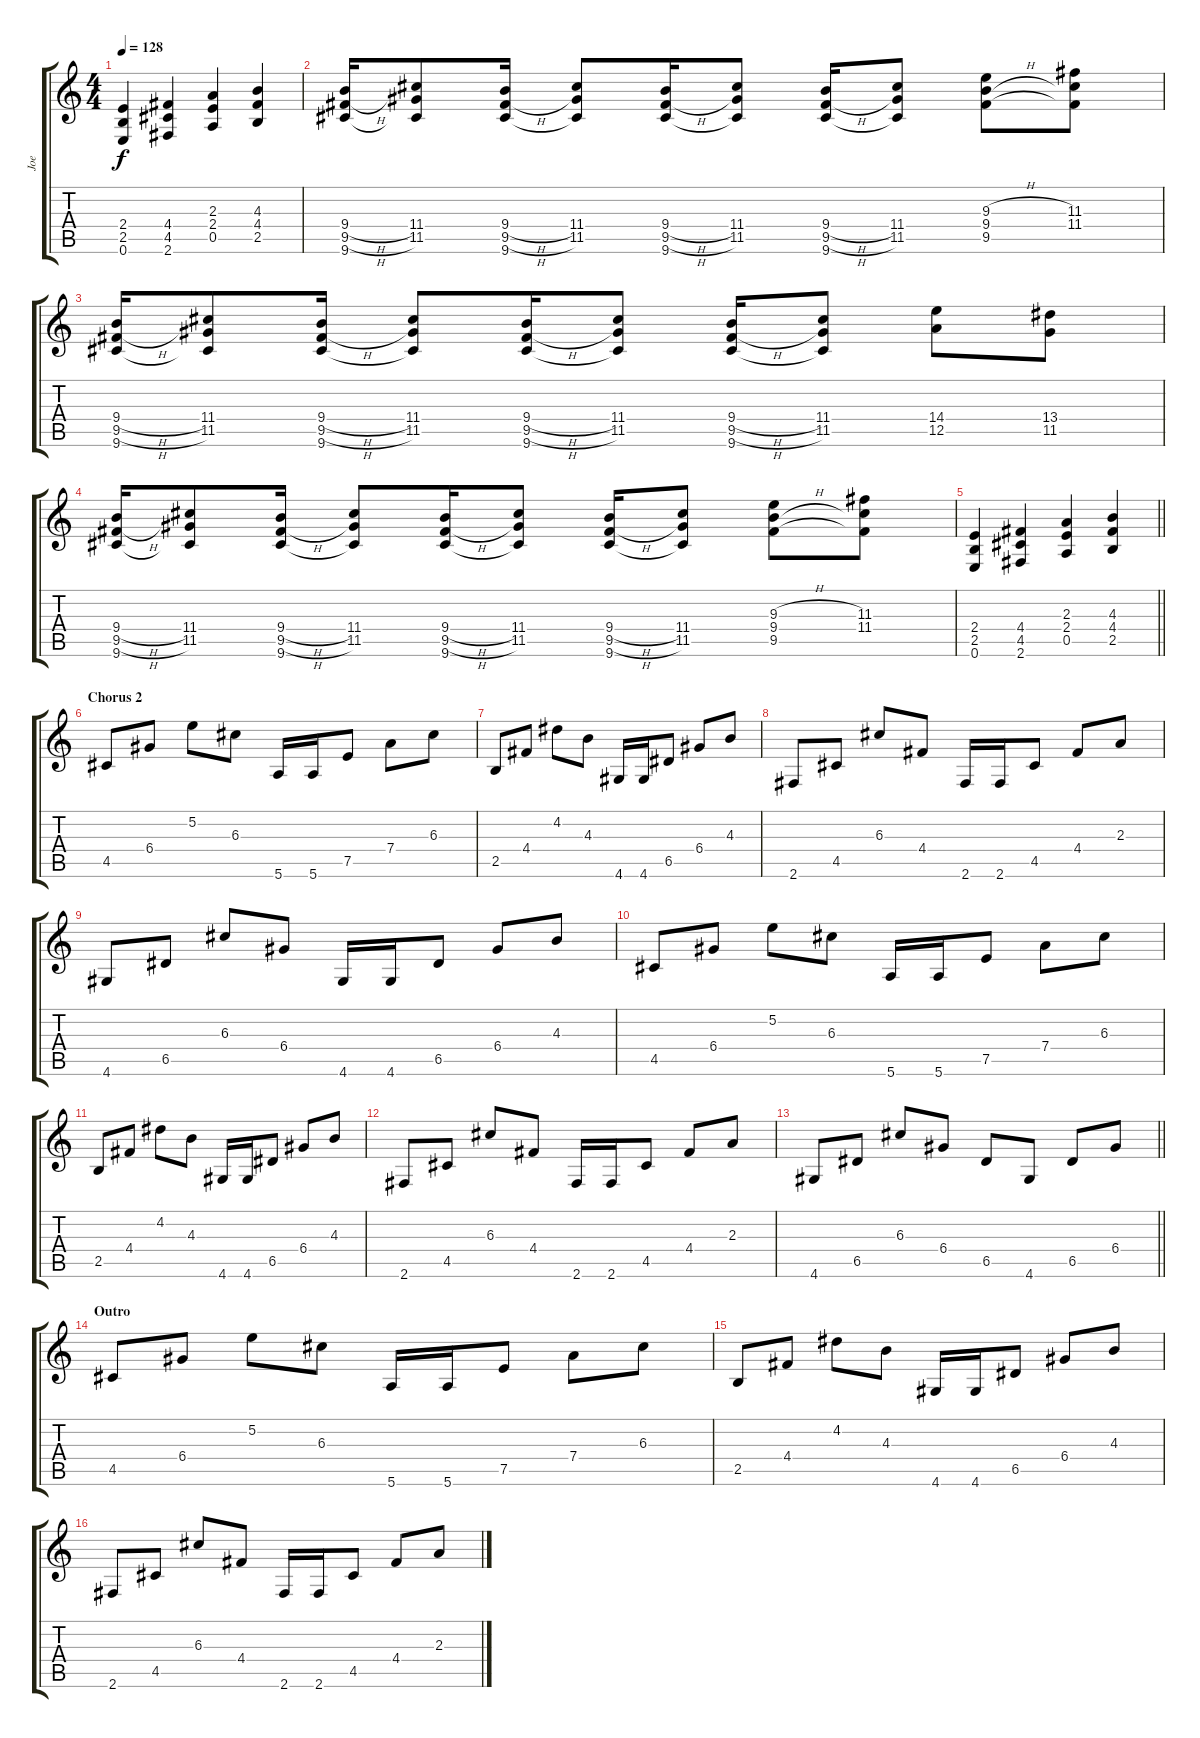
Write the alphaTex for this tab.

\track ("Joe" "Joe") {instrument distortionguitar}
\staff {score tabs}
\tuning (E4 B3 G3 D3 A2 E2) {hide}
\ts (4 4)
\tempo 128
\clef g2
\ks c
(2.4 2.5 0.6).4{dy f} (4.4 4.5 2.6).4 (2.3 2.4 0.5).4 (4.3 4.4 2.5).4 |
(9.4{h} 9.5{h} 9.6).16 (11.4 11.5 9.6{t}).8 (9.4{h} 9.5{h} 9.6).16 (11.4 11.5 9.6{t}).8 (9.4{h} 9.5{h} 9.6).16 (11.4 11.5 9.6{t}).8 (9.4{h} 9.5{h} 9.6).16 (11.4 11.5 9.6{t}).8 (9.3{h} 9.4{h} 9.5).8 (11.3 11.4 9.5{t}).8 |
(9.4{h} 9.5{h} 9.6).16 (11.4 11.5 9.6{t}).8 (9.4{h} 9.5{h} 9.6).16 (11.4 11.5 9.6{t}).8 (9.4{h} 9.5{h} 9.6).16 (11.4 11.5 9.6{t}).8 (9.4{h} 9.5{h} 9.6).16 (11.4 11.5 9.6{t}).8 (14.4 12.5).8 (13.4 11.5).8 |
(9.4{h} 9.5{h} 9.6).16 (11.4 11.5 9.6{t}).8 (9.4{h} 9.5{h} 9.6).16 (11.4 11.5 9.6{t}).8 (9.4{h} 9.5{h} 9.6).16 (11.4 11.5 9.6{t}).8 (9.4{h} 9.5{h} 9.6).16 (11.4 11.5 9.6{t}).8 (9.3{h} 9.4{h} 9.5).8 (11.3 11.4 9.5{t}).8 |
\barLineRight lightlight
(2.4 2.5 0.6).4 (4.4 4.5 2.6).4 (2.3 2.4 0.5).4 (4.3 4.4 2.5).4 |
\section ("" "Chorus 2")
4.5.8 6.4.8 5.2.8 6.3.8 5.6.16 5.6.16 7.5.8 7.4.8 6.3.8 |
2.5.8 4.4.8 4.2.8 4.3.8 4.6.16 4.6.16 6.5.8 6.4.8 4.3.8 |
2.6.8 4.5.8 6.3.8 4.4.8 2.6.16 2.6.16 4.5.8 4.4.8 2.3.8 |
4.6.8 6.5.8 6.3.8 6.4.8 4.6.16 4.6.16 6.5.8 6.4.8 4.3.8 |
4.5.8 6.4.8 5.2.8 6.3.8 5.6.16 5.6.16 7.5.8 7.4.8 6.3.8 |
2.5.8 4.4.8 4.2.8 4.3.8 4.6.16 4.6.16 6.5.8 6.4.8 4.3.8 |
2.6.8 4.5.8 6.3.8 4.4.8 2.6.16 2.6.16 4.5.8 4.4.8 2.3.8 |
\barLineRight lightlight
4.6.8 6.5.8 6.3.8 6.4.8 6.5.8 4.6.8 6.5.8 6.4.8 |
\section ("" "Outro")
4.5.8 6.4.8 5.2.8 6.3.8 5.6.16 5.6.16 7.5.8 7.4.8 6.3.8 |
2.5.8 4.4.8 4.2.8 4.3.8 4.6.16 4.6.16 6.5.8 6.4.8 4.3.8 |
2.6.8 4.5.8 6.3.8 4.4.8 2.6.16 2.6.16 4.5.8 4.4.8 2.3.8
